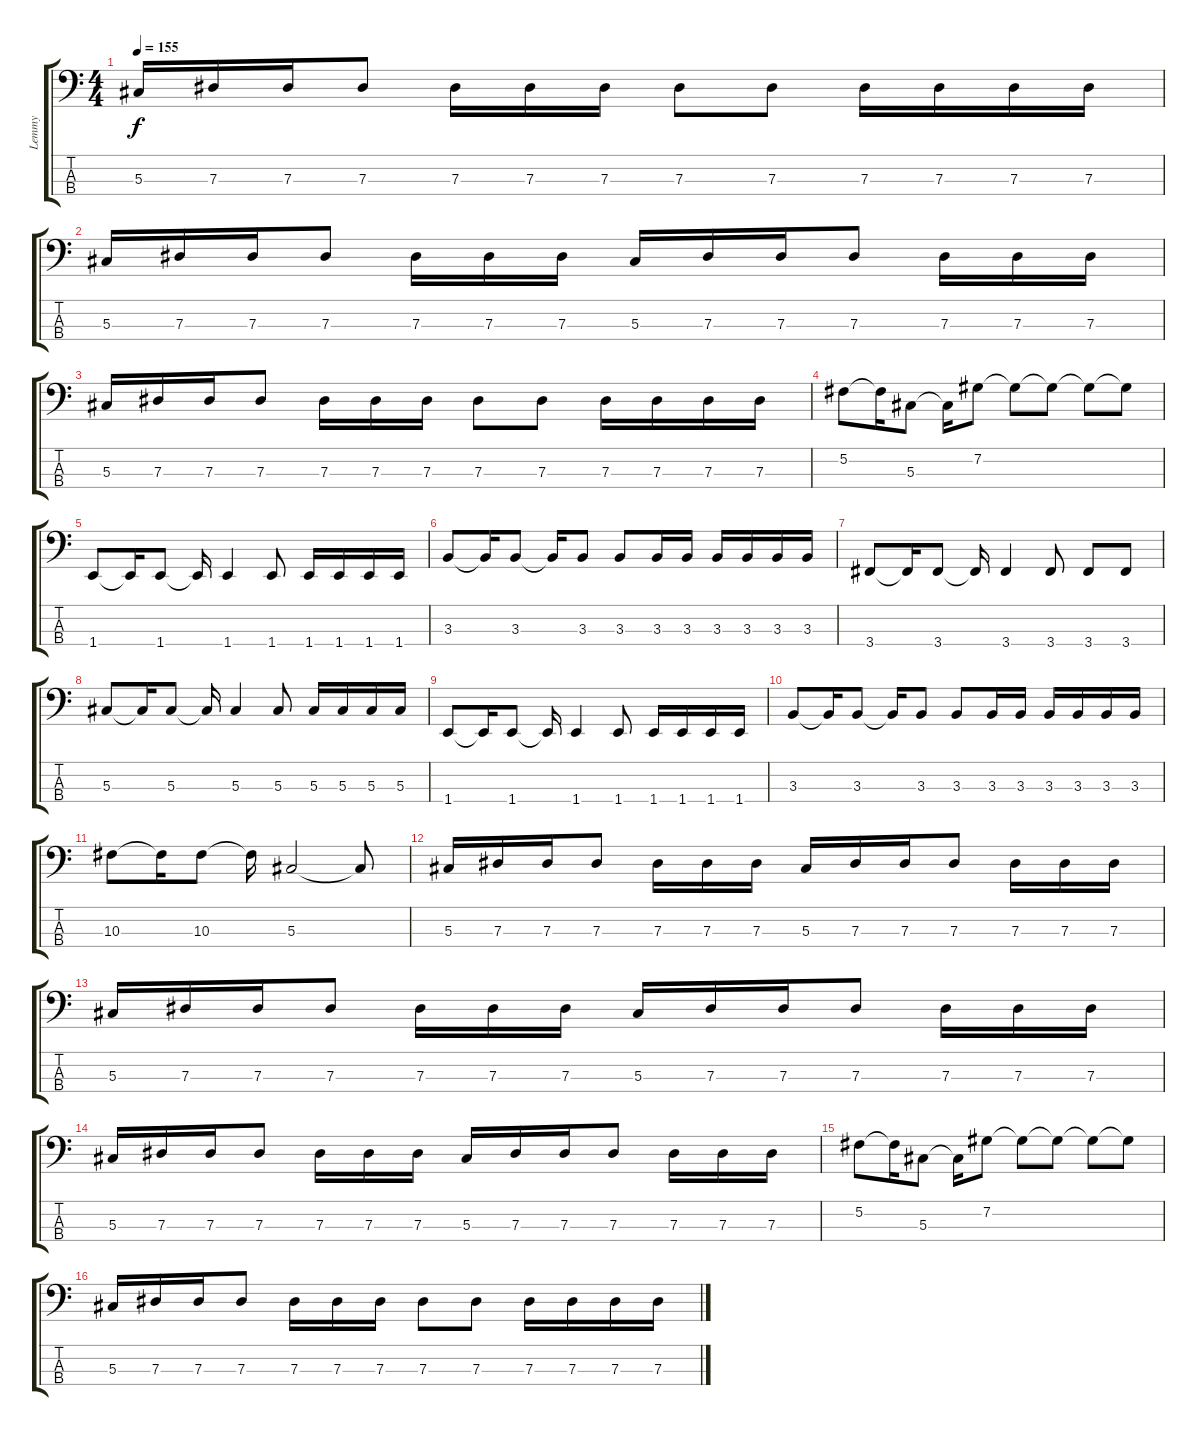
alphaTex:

\track ("Lemmy" "Lemmy") {instrument overdrivenguitar}
\staff {score tabs}
\tuning (Gb2 Db2 Ab1 Eb1) {hide}
\ts (4 4)
\tempo 155
\clef f4
\ks c
5.3.16{dy f} 7.3.16 7.3.16 7.3.8 7.3.16 7.3.16 7.3.16 7.3.8 7.3.8 7.3.16 7.3.16 7.3.16 7.3.16 |
5.3.16 7.3.16 7.3.16 7.3.8 7.3.16 7.3.16 7.3.16 5.3.16 7.3.16 7.3.16 7.3.8 7.3.16 7.3.16 7.3.16 |
5.3.16 7.3.16 7.3.16 7.3.8 7.3.16 7.3.16 7.3.16 7.3.8 7.3.8 7.3.16 7.3.16 7.3.16 7.3.16 |
5.2.8 5.2{t}.16 5.3.8 5.3{t}.16 7.2.8 7.2{t}.8 7.2{t}.8 7.2{t}.8 7.2{t}.8 |
1.4.8 1.4{t}.16 1.4.8 1.4{t}.16 1.4.4 1.4.8 1.4.16 1.4.16 1.4.16 1.4.16 |
3.3.8 3.3{t}.16 3.3.8 3.3{t}.16 3.3.8 3.3.8 3.3.16 3.3.16 3.3.16 3.3.16 3.3.16 3.3.16 |
3.4.8 3.4{t}.16 3.4.8 3.4{t}.16 3.4.4 3.4.8 3.4.8 3.4.8 |
5.3.8 5.3{t}.16 5.3.8 5.3{t}.16 5.3.4 5.3.8 5.3.16 5.3.16 5.3.16 5.3.16 |
1.4.8 1.4{t}.16 1.4.8 1.4{t}.16 1.4.4 1.4.8 1.4.16 1.4.16 1.4.16 1.4.16 |
3.3.8 3.3{t}.16 3.3.8 3.3{t}.16 3.3.8 3.3.8 3.3.16 3.3.16 3.3.16 3.3.16 3.3.16 3.3.16 |
10.3.8 10.3{t}.16 10.3.8 10.3{t}.16 5.3.2 5.3{t}.8 |
5.3.16 7.3.16 7.3.16 7.3.8 7.3.16 7.3.16 7.3.16 5.3.16 7.3.16 7.3.16 7.3.8 7.3.16 7.3.16 7.3.16 |
5.3.16 7.3.16 7.3.16 7.3.8 7.3.16 7.3.16 7.3.16 5.3.16 7.3.16 7.3.16 7.3.8 7.3.16 7.3.16 7.3.16 |
5.3.16 7.3.16 7.3.16 7.3.8 7.3.16 7.3.16 7.3.16 5.3.16 7.3.16 7.3.16 7.3.8 7.3.16 7.3.16 7.3.16 |
5.2.8 5.2{t}.16 5.3.8 5.3{t}.16 7.2.8 7.2{t}.8 7.2{t}.8 7.2{t}.8 7.2{t}.8 |
5.3.16 7.3.16 7.3.16 7.3.8 7.3.16 7.3.16 7.3.16 7.3.8 7.3.8 7.3.16 7.3.16 7.3.16 7.3.16
